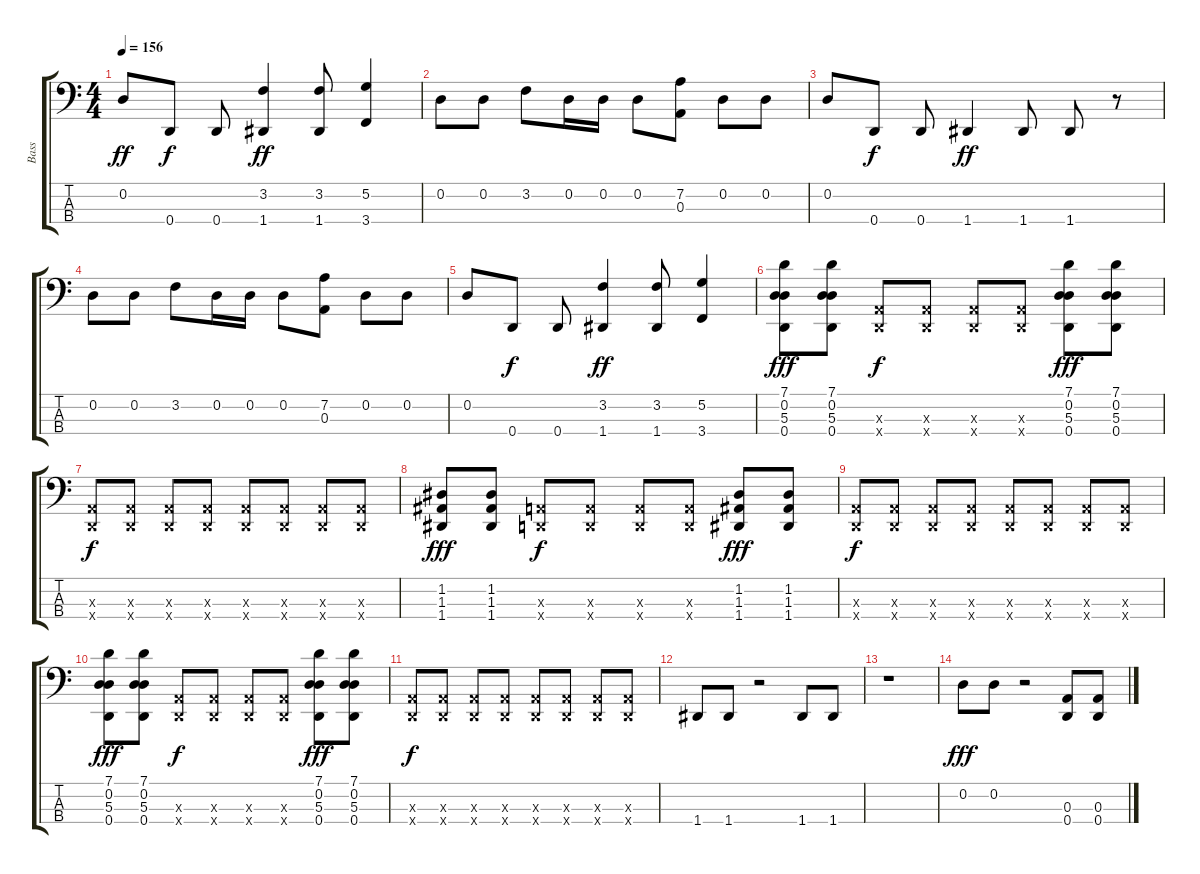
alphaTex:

\track ("Bass                " "Bass      ") {instrument slapbass2}
\staff {score tabs}
\tuning (G2 D2 A1 D1) {hide}
\ts (4 4)
\tempo 156
\clef f4
\ks c
0.2.8{dy ff} 0.4.8{dy f} 0.4.8 (3.2 1.4).4{dy ff} (3.2 1.4).8 (5.2 3.4).4 |
0.2.8 0.2.8 3.2.8 0.2.16 0.2.16 0.2.8 (7.2 0.3).8 0.2.8 0.2.8 |
0.2.8 0.4.8{dy f} 0.4.8 1.4.4{dy ff} 1.4.8 1.4.8 r.8 |
0.2.8 0.2.8 3.2.8 0.2.16 0.2.16 0.2.8 (7.2 0.3).8 0.2.8 0.2.8 |
0.2.8 0.4.8{dy f} 0.4.8 (3.2 1.4).4{dy ff} (3.2 1.4).8 (5.2 3.4).4 |
(7.1 0.2 5.3 0.4).8{dy fff} (7.1 0.2 5.3 0.4).8 (0.3{x} 0.4{x}).8{dy f} (0.3{x} 0.4{x}).8 (0.3{x} 0.4{x}).8 (0.3{x} 0.4{x}).8 (7.1 0.2 5.3 0.4).8{dy fff} (7.1 0.2 5.3 0.4).8 |
(0.3{x} 0.4{x}).8{dy f} (0.3{x} 0.4{x}).8 (0.3{x} 0.4{x}).8 (0.3{x} 0.4{x}).8 (0.3{x} 0.4{x}).8 (0.3{x} 0.4{x}).8 (0.3{x} 0.4{x}).8 (0.3{x} 0.4{x}).8 |
(1.2 1.3 1.4).8{dy fff} (1.2 1.3 1.4).8 (0.3{x} 0.4{x}).8{dy f} (0.3{x} 0.4{x}).8 (0.3{x} 0.4{x}).8 (0.3{x} 0.4{x}).8 (1.2 1.3 1.4).8{dy fff} (1.2 1.3 1.4).8 |
(0.3{x} 0.4{x}).8{dy f} (0.3{x} 0.4{x}).8 (0.3{x} 0.4{x}).8 (0.3{x} 0.4{x}).8 (0.3{x} 0.4{x}).8 (0.3{x} 0.4{x}).8 (0.3{x} 0.4{x}).8 (0.3{x} 0.4{x}).8 |
(7.1 0.2 5.3 0.4).8{dy fff} (7.1 0.2 5.3 0.4).8 (0.3{x} 0.4{x}).8{dy f} (0.3{x} 0.4{x}).8 (0.3{x} 0.4{x}).8 (0.3{x} 0.4{x}).8 (7.1 0.2 5.3 0.4).8{dy fff} (7.1 0.2 5.3 0.4).8 |
(0.3{x} 0.4{x}).8{dy f} (0.3{x} 0.4{x}).8 (0.3{x} 0.4{x}).8 (0.3{x} 0.4{x}).8 (0.3{x} 0.4{x}).8 (0.3{x} 0.4{x}).8 (0.3{x} 0.4{x}).8 (0.3{x} 0.4{x}).8 |
1.4.8 1.4.8 r.2 1.4.8 1.4.8 |
r.1 |
0.2.8{dy fff} 0.2.8 r.2 (0.3 0.4).8 (0.3 0.4).8
